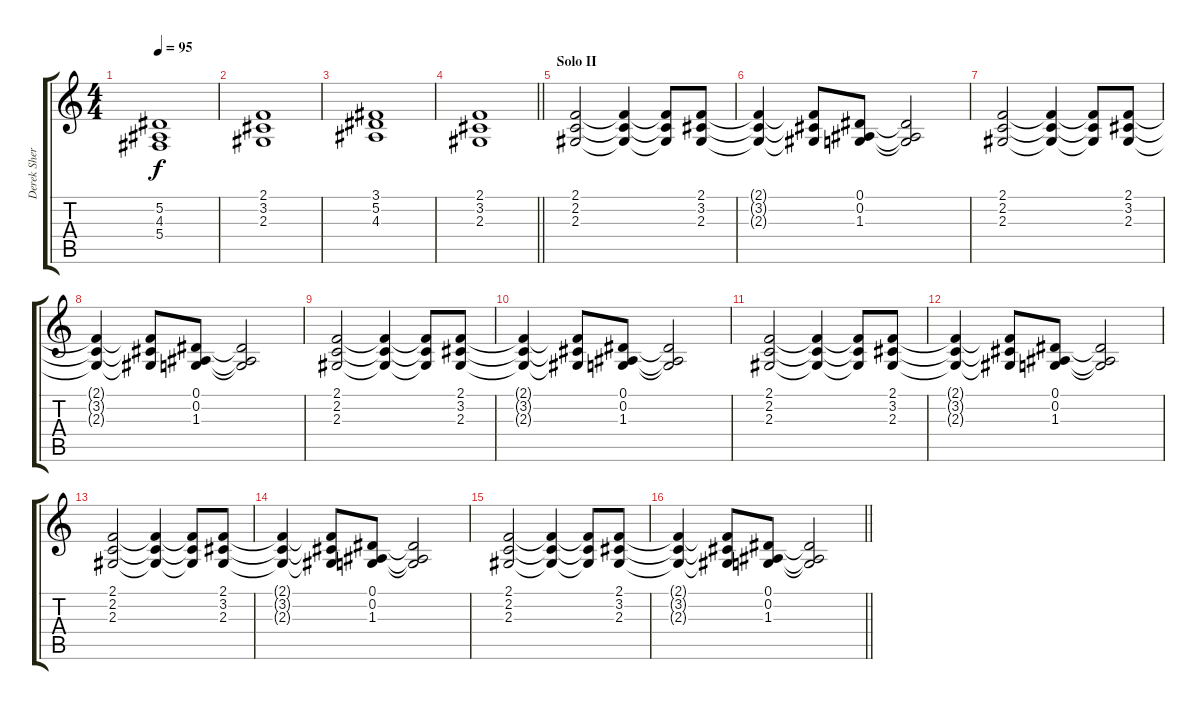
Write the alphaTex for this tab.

\track ("Derek Sherinian" "Derek Sher") {instrument choiraahs}
\staff {score tabs}
\tuning (Eb4 Bb3 Gb3 Db3 Ab2 Eb2) {hide}
\ts (4 4)
\tempo 95
\clef g2
\ks c
(5.2 4.3 5.4).1{dy f} |
(2.1 3.2 2.3).1 |
(3.1 5.2 4.3).1 |
\barLineRight lightlight
(2.1 3.2 2.3).1 |
\section ("" "Solo II")
(2.1 2.2 2.3).2 (2.1{t} 2.2{t} 2.3{t}).4 (2.1{t} 2.2{t} 2.3{t}).8 (2.1 3.2 2.3).8 |
(2.1{t} 3.2{t} 2.3{t}).4 (2.1{t} 3.2{t} 2.3{t}).8 (0.1 0.2 1.3).8 (0.1{t} 0.2{t} 1.3{t}).2 |
(2.1 2.2 2.3).2 (2.1{t} 2.2{t} 2.3{t}).4 (2.1{t} 2.2{t} 2.3{t}).8 (2.1 3.2 2.3).8 |
(2.1{t} 3.2{t} 2.3{t}).4 (2.1{t} 3.2{t} 2.3{t}).8 (0.1 0.2 1.3).8 (0.1{t} 0.2{t} 1.3{t}).2 |
(2.1 2.2 2.3).2 (2.1{t} 2.2{t} 2.3{t}).4 (2.1{t} 2.2{t} 2.3{t}).8 (2.1 3.2 2.3).8 |
(2.1{t} 3.2{t} 2.3{t}).4 (2.1{t} 3.2{t} 2.3{t}).8 (0.1 0.2 1.3).8 (0.1{t} 0.2{t} 1.3{t}).2 |
(2.1 2.2 2.3).2 (2.1{t} 2.2{t} 2.3{t}).4 (2.1{t} 2.2{t} 2.3{t}).8 (2.1 3.2 2.3).8 |
(2.1{t} 3.2{t} 2.3{t}).4 (2.1{t} 3.2{t} 2.3{t}).8 (0.1 0.2 1.3).8 (0.1{t} 0.2{t} 1.3{t}).2 |
(2.1 2.2 2.3).2 (2.1{t} 2.2{t} 2.3{t}).4 (2.1{t} 2.2{t} 2.3{t}).8 (2.1 3.2 2.3).8 |
(2.1{t} 3.2{t} 2.3{t}).4 (2.1{t} 3.2{t} 2.3{t}).8 (0.1 0.2 1.3).8 (0.1{t} 0.2{t} 1.3{t}).2 |
(2.1 2.2 2.3).2 (2.1{t} 2.2{t} 2.3{t}).4 (2.1{t} 2.2{t} 2.3{t}).8 (2.1 3.2 2.3).8 |
\barLineRight lightlight
(2.1{t} 3.2{t} 2.3{t}).4 (2.1{t} 3.2{t} 2.3{t}).8 (0.1 0.2 1.3).8 (0.1{t} 0.2{t} 1.3{t}).2
